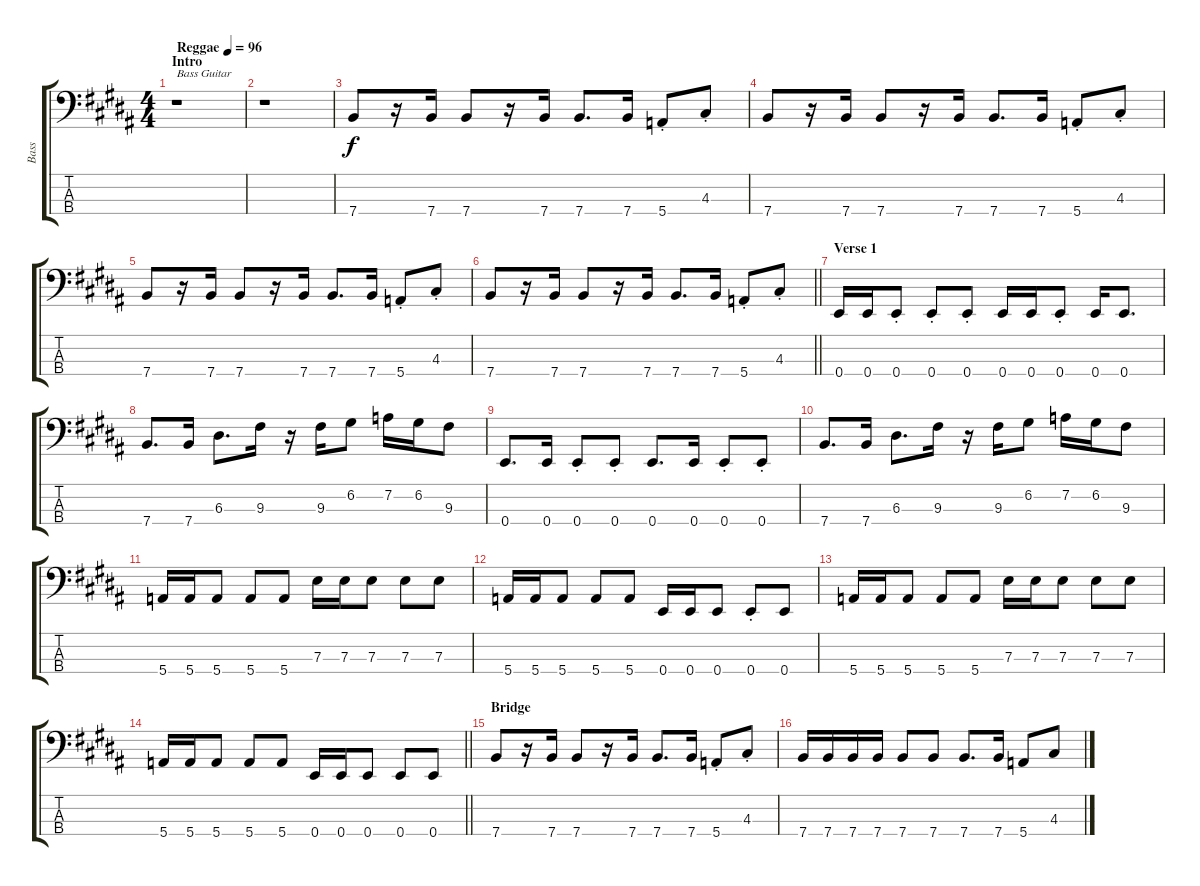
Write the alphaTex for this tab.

\track ("Bass" "Bass") {instrument electricbassfinger}
\staff {score tabs}
\tuning (G2 D2 A1 E1) {hide}
\ts (4 4)
\section ("" "Intro")
\tempo (96 "Reggae")
\clef f4
\ks b
r.1{txt "Bass Guitar" dy f instrument electricbassfinger} |
r.1 |
7.4.8 r.16 7.4.16 7.4.8 r.16 7.4.16 7.4.8{d} 7.4.16 5.4{st}.8 4.3{st}.8 |
7.4.8 r.16 7.4.16 7.4.8 r.16 7.4.16 7.4.8{d} 7.4.16 5.4{st}.8 4.3{st}.8 |
7.4.8 r.16 7.4.16 7.4.8 r.16 7.4.16 7.4.8{d} 7.4.16 5.4{st}.8 4.3{st}.8 |
\barLineRight lightlight
7.4.8 r.16 7.4.16 7.4.8 r.16 7.4.16 7.4.8{d} 7.4.16 5.4{st}.8 4.3{st}.8 |
\section ("" "Verse 1")
0.4.16 0.4.16 0.4{st}.8 0.4{st}.8 0.4{st}.8 0.4.16 0.4.16 0.4{st}.8 0.4.16 0.4.8{d} |
7.4.8{d} 7.4.16 6.3.8{d} 9.3.16 r.16 9.3.16 6.2.8 7.2.16 6.2.16 9.3.8 |
0.4.8{d} 0.4.16 0.4{st}.8 0.4{st}.8 0.4.8{d} 0.4.16 0.4{st}.8 0.4{st}.8 |
7.4.8{d} 7.4.16 6.3.8{d} 9.3.16 r.16 9.3.16 6.2.8 7.2.16 6.2.16 9.3.8 |
5.4.16 5.4.16 5.4.8 5.4.8 5.4.8 7.3.16 7.3.16 7.3.8 7.3.8 7.3.8 |
5.4.16 5.4.16 5.4.8 5.4.8 5.4.8 0.4.16 0.4.16 0.4.8 0.4{st}.8 0.4.8 |
5.4.16 5.4.16 5.4.8 5.4.8 5.4.8 7.3.16 7.3.16 7.3.8 7.3.8 7.3.8 |
\barLineRight lightlight
5.4.16 5.4.16 5.4.8 5.4.8 5.4.8 0.4.16 0.4.16 0.4.8 0.4.8 0.4.8 |
\section ("" "Bridge")
7.4.8 r.16 7.4.16 7.4.8 r.16 7.4.16 7.4.8{d} 7.4.16 5.4{st}.8 4.3{st}.8 |
7.4.16 7.4.16 7.4.16 7.4.16 7.4.8 7.4.8 7.4.8{d} 7.4.16 5.4.8 4.3.8
